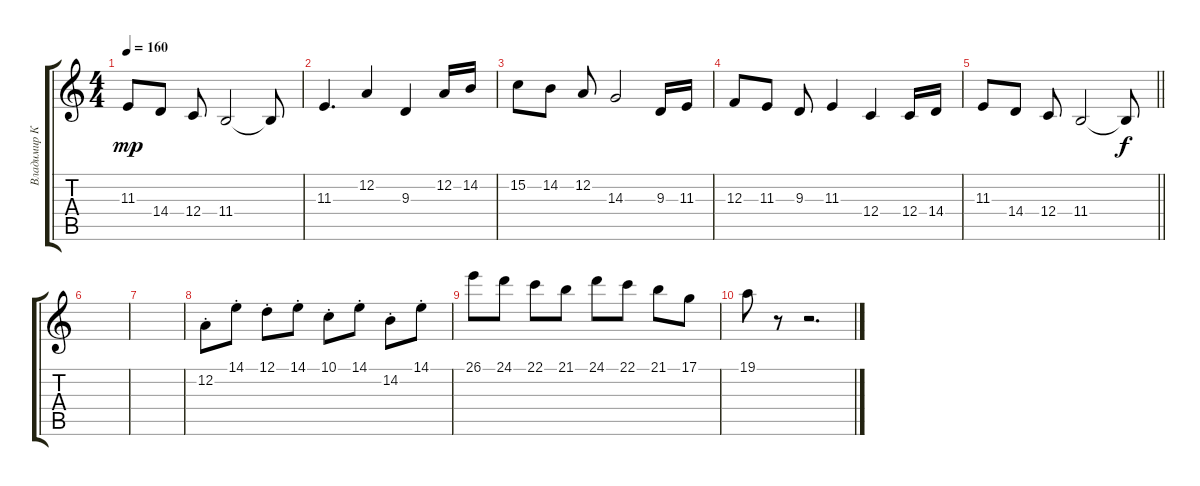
\track ("Владимир Капырин" "Владимир К") {instrument harpsichord}
\staff {score tabs}
\tuning (D4 A3 F3 C3 G2 D2) {hide}
\ts (4 4)
\tempo 160
\clef g2
\ks c
11.3.8{dy mp} 14.4.8 12.4.8 11.4.2 11.4{t}.8 |
11.3.4{d} 12.2.4 9.3.4 12.2.16 14.2.16 |
15.2.8 14.2.8 12.2.8 14.3.2 9.3.16 11.3.16 |
12.3.8 11.3.8 9.3.8 11.3.4 12.4.4 12.4.16 14.4.16 |
\barLineRight lightlight
11.3.8 14.4.8 12.4.8 11.4.2 11.4{t}.8{dy f} |
|
|
12.2{st}.8{instrument stringensemble1} 14.1{st}.8 12.1{st}.8 14.1{st}.8 10.1{st}.8 14.1{st}.8 14.2{st}.8 14.1{st}.8 |
26.1.8 24.1.8 22.1.8 21.1.8 24.1.8 22.1.8 21.1.8 17.1.8 |
19.1.8 r.8 r.2{d}
